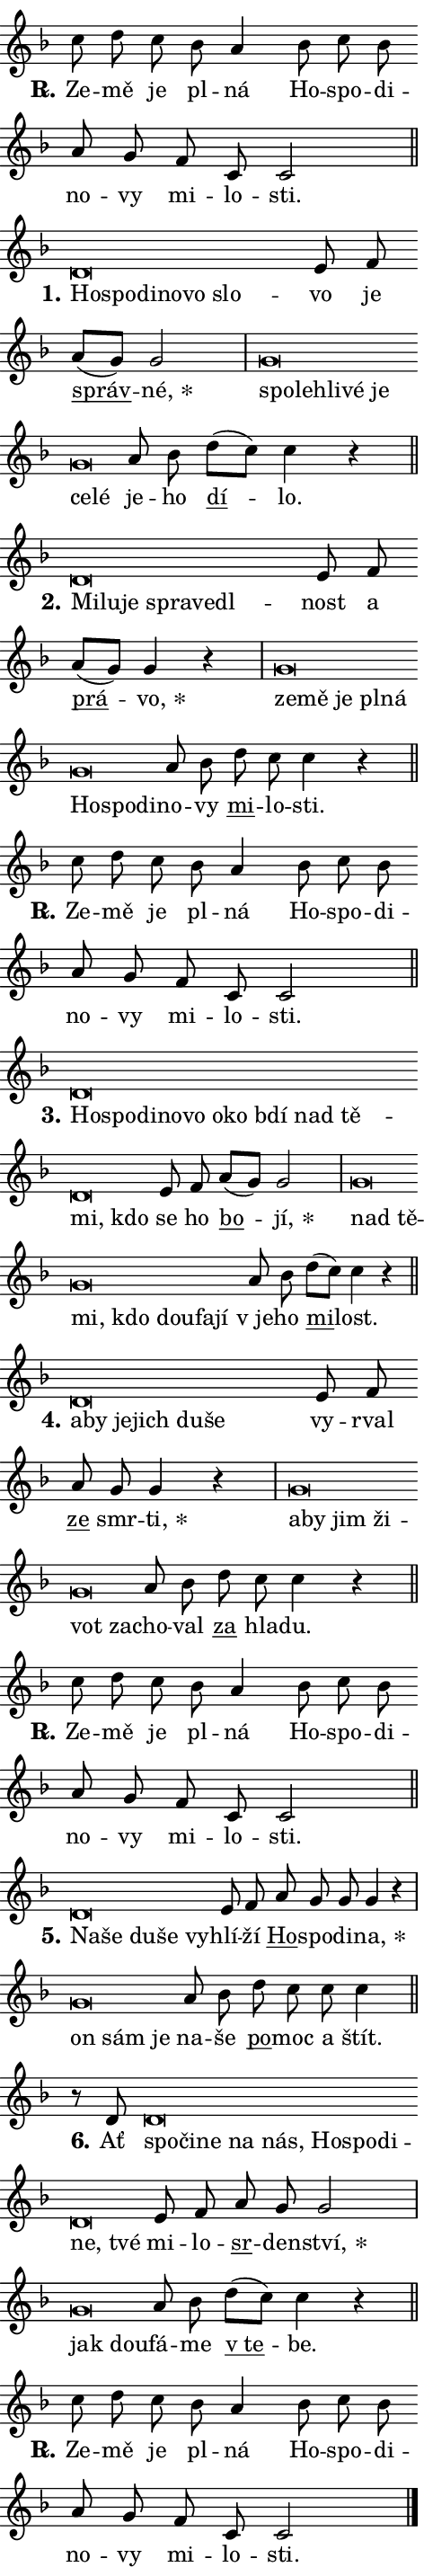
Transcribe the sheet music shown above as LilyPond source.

\version "2.24.0"
\header { tagline = "" }
\paper {
  indent = 0\cm
  top-margin = 0\cm
  right-margin = 0.13\cm % to fit lyric hyphens
  bottom-margin = 0\cm
  left-margin = 0\cm
  paper-width = 8\cm
  page-breaking = #ly:one-page-breaking
  system-system-spacing.basic-distance = #11
  score-system-spacing.basic-distance = #11
  ragged-last = ##f
}


%% Author: Thomas Morley
%% https://lists.gnu.org/archive/html/lilypond-user/2020-05/msg00002.html
#(define (line-position grob)
"Returns position of @var[grob} in current system:
   @code{'start}, if at first time-step
   @code{'end}, if at last time-step
   @code{'middle} otherwise
"
  (let* ((col (ly:item-get-column grob))
         (ln (ly:grob-object col 'left-neighbor))
         (rn (ly:grob-object col 'right-neighbor))
         (col-to-check-left (if (ly:grob? ln) ln col))
         (col-to-check-right (if (ly:grob? rn) rn col))
         (break-dir-left
           (and
             (ly:grob-property col-to-check-left 'non-musical #f)
             (ly:item-break-dir col-to-check-left)))
         (break-dir-right
           (and
             (ly:grob-property col-to-check-right 'non-musical #f)
             (ly:item-break-dir col-to-check-right))))
        (cond ((eqv? 1 break-dir-left) 'start)
              ((eqv? -1 break-dir-right) 'end)
              (else 'middle))))

#(define (tranparent-at-line-position vctor)
  (lambda (grob)
  "Relying on @code{line-position} select the relevant enry from @var{vctor}.
Used to determine transparency,"
    (case (line-position grob)
      ((end) (not (vector-ref vctor 0)))
      ((middle) (not (vector-ref vctor 1)))
      ((start) (not (vector-ref vctor 2))))))

noteHeadBreakVisibility =
#(define-music-function (break-visibility)(vector?)
"Makes @code{NoteHead}s transparent relying on @var{break-visibility}"
#{
  \override NoteHead.transparent =
    #(tranparent-at-line-position break-visibility)
#})

#(define delete-ledgers-for-transparent-note-heads
  (lambda (grob)
    "Reads whether a @code{NoteHead} is transparent.
If so this @code{NoteHead} is removed from @code{'note-heads} from
@var{grob}, which is supposed to be @code{LedgerLineSpanner}.
As a result ledgers are not printed for this @code{NoteHead}"
    (let* ((nhds-array (ly:grob-object grob 'note-heads))
           (nhds-list
             (if (ly:grob-array? nhds-array)
                 (ly:grob-array->list nhds-array)
                 '()))
           ;; Relies on the transparent-property being done before
           ;; Staff.LedgerLineSpanner.after-line-breaking is executed.
           ;; This is fragile ...
           (to-keep
             (remove
               (lambda (nhd)
                 (ly:grob-property nhd 'transparent #f))
               nhds-list)))
      ;; TODO find a better method to iterate over grob-arrays, similiar
      ;; to filter/remove etc for lists
      ;; For now rebuilt from scratch
      (set! (ly:grob-object grob 'note-heads)  '())
      (for-each
        (lambda (nhd)
          (ly:pointer-group-interface::add-grob grob 'note-heads nhd))
        to-keep))))

squashNotes = {
  \override NoteHead.X-extent = #'(-0.2 . 0.2)
  \override NoteHead.Y-extent = #'(-0.75 . 0)
  \override NoteHead.stencil =
    #(lambda (grob)
       (let ((pos (ly:grob-property grob 'staff-position)))
         (begin
           (if (< pos -7) (display "ERROR: Lower brevis then expected\n") (display ""))
           (if (<= pos -6) ly:text-interface::print ly:note-head::print))))
}
unSquashNotes = {
  \revert NoteHead.X-extent
  \revert NoteHead.Y-extent
  \revert NoteHead.stencil
}

hideNotes = \noteHeadBreakVisibility #begin-of-line-visible
unHideNotes = \noteHeadBreakVisibility #all-visible

% work-around for resetting accidentals
% https://lilypond.org/doc/v2.23/Documentation/notation/displaying-rhythms#unmetered-music
cadenzaMeasure = {
  \cadenzaOff
  \partial 1024 s1024
  \cadenzaOn
}

#(define-markup-command (accent layout props text) (markup?)
  "Underline accented syllable"
  (interpret-markup layout props
    #{\markup \override #'(offset . 4.3) \underline { #text }#}))

responsum = \markup \concat {
  "R" \hspace #-1.05 \path #0.1 #'((moveto 0 0.07) (lineto 0.9 0.8)) \hspace #0.05 "."
}

spaceSize = #0.6828661417322834 % exact space size for TeX Gyre Schola

\layout {
  \context {
    \Staff
    \remove "Time_signature_engraver"
    \override LedgerLineSpanner.after-line-breaking = #delete-ledgers-for-transparent-note-heads
  }
  \context {
    \Lyrics {
      \override LyricSpace.minimum-distance = \spaceSize
      \override LyricText.font-name = #"TeX Gyre Schola"
      \override LyricText.font-size = 1
      \override StanzaNumber.font-name = #"TeX Gyre Schola Bold"
      \override StanzaNumber.font-size = 1
    }
  }
  \context {
    \Score 
    \override NoteHead.text =
      #(lambda (grob) 
        (let ((pos (ly:grob-property grob 'staff-position)))
          #{\markup {
            \combine
              \halign #-0.55 \raise #(if (= pos -6) 0 0.5) \override #'(thickness . 2) \draw-line #'(3.2 . 0)
              \musicglyph "noteheads.sM1"
          }#}))
  }
}

% magnetic-lyrics.ily
%
%   written by
%     Jean Abou Samra <jean@abou-samra.fr>
%     Werner Lemberg <wl@gnu.org>
%
%   adapted by
%     Jiri Hon <jiri.hon@gmail.com>
%
% Version 2022-Apr-15

% https://www.mail-archive.com/lilypond-user@gnu.org/msg149350.html

#(define (Left_hyphen_pointer_engraver context)
   "Collect syllable-hyphen-syllable occurrences in lyrics and store
them in properties.  This engraver only looks to the left.  For
example, if the lyrics input is @code{foo -- bar}, it does the
following.

@itemize @bullet
@item
Set the @code{text} property of the @code{LyricHyphen} grob between
@q{foo} and @q{bar} to @code{foo}.

@item
Set the @code{left-hyphen} property of the @code{LyricText} grob with
text @q{foo} to the @code{LyricHyphen} grob between @q{foo} and
@q{bar}.
@end itemize

Use this auxiliary engraver in combination with the
@code{lyric-@/text::@/apply-@/magnetic-@/offset!} hook."
   (let ((hyphen #f)
         (text #f))
     (make-engraver
      (acknowledgers
       ((lyric-syllable-interface engraver grob source-engraver)
        (set! text grob)))
      (end-acknowledgers
       ((lyric-hyphen-interface engraver grob source-engraver)
        ;(when (not (grob::has-interface grob 'lyric-space-interface))
          (set! hyphen grob)));)
      ((stop-translation-timestep engraver)
       (when (and text hyphen)
         (ly:grob-set-object! text 'left-hyphen hyphen))
       (set! text #f)
       (set! hyphen #f)))))

#(define (lyric-text::apply-magnetic-offset! grob)
   "If the space between two syllables is less than the value in
property @code{LyricText@/.details@/.squash-threshold}, move the right
syllable to the left so that it gets concatenated with the left
syllable.

Use this function as a hook for
@code{LyricText@/.after-@/line-@/breaking} if the
@code{Left_@/hyphen_@/pointer_@/engraver} is active."
   (let ((hyphen (ly:grob-object grob 'left-hyphen #f)))
     (when hyphen
       (let ((left-text (ly:spanner-bound hyphen LEFT)))
         (when (grob::has-interface left-text 'lyric-syllable-interface)
           (let* ((common (ly:grob-common-refpoint grob left-text X))
                  (this-x-ext (ly:grob-extent grob common X))
                  (left-x-ext
                   (begin
                     ;; Trigger magnetism for left-text.
                     (ly:grob-property left-text 'after-line-breaking)
                     (ly:grob-extent left-text common X)))
                  ;; `delta` is the gap width between two syllables.
                  (delta (- (interval-start this-x-ext)
                            (interval-end left-x-ext)))
                  (details (ly:grob-property grob 'details))
                  (threshold (assoc-get 'squash-threshold details 0.2)))
             (when (< delta threshold)
               (let* (;; We have to manipulate the input text so that
                      ;; ligatures crossing syllable boundaries are not
                      ;; disabled.  For languages based on the Latin
                      ;; script this is essentially a beautification.
                      ;; However, for non-Western scripts it can be a
                      ;; necessity.
                      (lt (ly:grob-property left-text 'text))
                      (rt (ly:grob-property grob 'text))
                      (is-space (grob::has-interface hyphen 'lyric-space-interface))
                      (space (if is-space " " ""))
                      (extra-delta (if is-space spaceSize 0))
                      ;; Append new syllable.
                      (ltrt-space (if (and (string? lt) (string? rt))
                                (string-append lt space rt)
                                (make-concat-markup (list lt space rt))))
                      ;; Right-align `ltrt` to the right side.
                      (ltrt-space-markup (grob-interpret-markup
                               grob
                               (make-translate-markup
                                (cons (interval-length this-x-ext) 0)
                                (make-right-align-markup ltrt-space)))))
                 (begin
                   ;; Don't print `left-text`.
                   (ly:grob-set-property! left-text 'stencil #f)
                   ;; Set text and stencil (which holds all collected
                   ;; syllables so far) and shift it to the left.
                   (ly:grob-set-property! grob 'text ltrt-space)
                   (ly:grob-set-property! grob 'stencil ltrt-space-markup)
                   (ly:grob-translate-axis! grob (- (- delta extra-delta)) X))))))))))


#(define (lyric-hyphen::displace-bounds-first grob)
   ;; Make very sure this callback isn't triggered too early.
   (let ((left (ly:spanner-bound grob LEFT))
         (right (ly:spanner-bound grob RIGHT)))
     (ly:grob-property left 'after-line-breaking)
     (ly:grob-property right 'after-line-breaking)
     (ly:lyric-hyphen::print grob)))

squashThreshold = #0.4

\layout {
  \context {
    \Lyrics
    \consists #Left_hyphen_pointer_engraver
    \override LyricText.after-line-breaking =
      #lyric-text::apply-magnetic-offset!
    \override LyricHyphen.stencil = #lyric-hyphen::displace-bounds-first
    \override LyricText.details.squash-threshold = \squashThreshold
    \override LyricHyphen.minimum-distance = 0
    \override LyricHyphen.minimum-length = \squashThreshold
  }
}

squashText = \override LyricText.details.squash-threshold = 9999
unSquashText = \override LyricText.details.squash-threshold = \squashThreshold

leftText = \override LyricText.self-alignment-X = #LEFT
unLeftText = \revert LyricText.self-alignment-X

starOffset = #(lambda (grob) 
                (let ((x_offset (ly:self-alignment-interface::aligned-on-x-parent grob)))
                  (if (= x_offset 0) 0 (+ x_offset 1.2))))

star = #(define-music-function (syllable)(string?)
"Append star separator at the end of a syllable"
#{
  \once \override LyricText.X-offset = #starOffset
  \lyricmode { \markup {
    #syllable
    \override #'((font-name . "TeX Gyre Schola Bold")) \hspace #0.2 \lower #0.65 \larger "*"
  } }
#})

starAccent = #(define-music-function (syllable)(string?)
"Append star separator at the end of a syllable and make accent"
#{
  \once \override LyricText.X-offset = #starOffset
  \lyricmode { \markup {
    \accent #syllable
    \override #'((font-name . "TeX Gyre Schola Bold")) \hspace #0.2 \lower #0.65 \larger "*"
  } }
#})

breath = #(define-music-function (syllable)(string?)
"Append breathing indicator at the end of a syllable"
#{
  \lyricmode { \markup { #syllable "+" } }
#})

optionalBreath = #(define-music-function (syllable)(string?)
"Append optional breathing indicator at the end of a syllable"
#{
  \lyricmode { \markup { #syllable "(+)" } }
#})


\score {
    <<
        \new Voice = "melody" { \cadenzaOn \key f \major \relative { c''8 d c bes a4 \bar "" bes8 c bes \bar "" a g \bar "" f c c2 \cadenzaMeasure \bar "||" \break } }
        \new Lyrics \lyricsto "melody" { \lyricmode { \set stanza = \responsum
Ze -- mě je pl -- ná Ho -- spo -- di -- no -- vy mi -- lo -- sti. } }
    >>
    \layout {}
}

\score {
    <<
        \new Voice = "melody" { \cadenzaOn \key f \major \relative { \squashNotes d'\breve*1/16 \hideNotes \breve*1/16 \bar "" \breve*1/16 \bar "" \breve*1/16 \bar "" \breve*1/16 \breve*1/16 \bar "" \unHideNotes \unSquashNotes e8 f \bar "" a[( g)] g2 \cadenzaMeasure \bar "|" \squashNotes g\breve*1/16 \hideNotes \breve*1/16 \bar "" \breve*1/16 \bar "" \breve*1/16 \bar "" \breve*1/16 \bar "" \breve*1/16 \breve*1/16 \bar "" \unHideNotes \unSquashNotes a8 bes \bar "" d[( c)] c4 r \cadenzaMeasure \bar "||" \break } }
        \new Lyrics \lyricsto "melody" { \lyricmode { \set stanza = "1."
\leftText Ho -- \squashText spo -- di -- no -- vo slo -- \unLeftText \unSquashText vo je \markup \accent správ -- \star né, \leftText spo -- \squashText leh -- li -- vé je ce -- lé \unLeftText \unSquashText je -- ho \markup \accent dí -- lo. } }
    >>
    \layout {}
}

\score {
    <<
        \new Voice = "melody" { \cadenzaOn \key f \major \relative { \squashNotes d'\breve*1/16 \hideNotes \breve*1/16 \bar "" \breve*1/16 \bar "" \breve*1/16 \bar "" \breve*1/16 \breve*1/16 \bar "" \unHideNotes \unSquashNotes e8 f \bar "" a[( g)] g4 r \cadenzaMeasure \bar "|" \squashNotes g\breve*1/16 \hideNotes \breve*1/16 \bar "" \breve*1/16 \bar "" \breve*1/16 \bar "" \breve*1/16 \bar "" \breve*1/16 \bar "" \breve*1/16 \breve*1/16 \bar "" \unHideNotes \unSquashNotes a8 bes \bar "" d c c4 r \cadenzaMeasure \bar "||" \break } }
        \new Lyrics \lyricsto "melody" { \lyricmode { \set stanza = "2."
\leftText Mi -- \squashText lu -- je spra -- ve -- dl -- \unLeftText \unSquashText nost a \markup \accent prá -- \star vo, \leftText ze -- \squashText mě je pl -- ná Ho -- spo -- di -- \unLeftText \unSquashText no -- vy \markup \accent mi -- lo -- sti. } }
    >>
    \layout {}
}

\score {
    <<
        \new Voice = "melody" { \cadenzaOn \key f \major \relative { c''8 d c bes a4 \bar "" bes8 c bes \bar "" a g \bar "" f c c2 \cadenzaMeasure \bar "||" \break } }
        \new Lyrics \lyricsto "melody" { \lyricmode { \set stanza = \responsum
Ze -- mě je pl -- ná Ho -- spo -- di -- no -- vy mi -- lo -- sti. } }
    >>
    \layout {}
}

\score {
    <<
        \new Voice = "melody" { \cadenzaOn \key f \major \relative { \squashNotes d'\breve*1/16 \hideNotes \breve*1/16 \bar "" \breve*1/16 \bar "" \breve*1/16 \bar "" \breve*1/16 \bar "" \breve*1/16 \bar "" \breve*1/16 \bar "" \breve*1/16 \bar "" \breve*1/16 \bar "" \breve*1/16 \bar "" \breve*1/16 \breve*1/16 \bar "" \unHideNotes \unSquashNotes e8 f \bar "" a[( g)] g2 \cadenzaMeasure \bar "|" \squashNotes g\breve*1/16 \hideNotes \breve*1/16 \bar "" \breve*1/16 \bar "" \breve*1/16 \bar "" \breve*1/16 \bar "" \breve*1/16 \breve*1/16 \bar "" \unHideNotes \unSquashNotes a8 bes \bar "" d[( c)] c4 r \cadenzaMeasure \bar "||" \break } }
        \new Lyrics \lyricsto "melody" { \lyricmode { \set stanza = "3."
\leftText Ho -- \squashText spo -- di -- no -- vo o -- ko bdí nad tě -- mi, kdo \unLeftText \unSquashText se ho \markup \accent bo -- \star jí, \leftText nad \squashText tě -- mi, kdo dou -- fa -- jí \unLeftText \unSquashText "v je" -- ho \markup \accent mi -- lost. } }
    >>
    \layout {}
}

\score {
    <<
        \new Voice = "melody" { \cadenzaOn \key f \major \relative { \squashNotes d'\breve*1/16 \hideNotes \breve*1/16 \bar "" \breve*1/16 \bar "" \breve*1/16 \bar "" \breve*1/16 \breve*1/16 \bar "" \unHideNotes \unSquashNotes e8 f \bar "" a g g4 r \cadenzaMeasure \bar "|" \squashNotes g\breve*1/16 \hideNotes \breve*1/16 \bar "" \breve*1/16 \bar "" \breve*1/16 \bar "" \breve*1/16 \breve*1/16 \bar "" \unHideNotes \unSquashNotes a8 bes \bar "" d c c4 r \cadenzaMeasure \bar "||" \break } }
        \new Lyrics \lyricsto "melody" { \lyricmode { \set stanza = "4."
\leftText a -- \squashText by je -- jich du -- še \unLeftText \unSquashText vy -- rval \markup \accent ze smr -- \star ti, \leftText a -- \squashText by jim ži -- vot za -- \unLeftText \unSquashText cho -- val \markup \accent za hla -- du. } }
    >>
    \layout {}
}

\score {
    <<
        \new Voice = "melody" { \cadenzaOn \key f \major \relative { c''8 d c bes a4 \bar "" bes8 c bes \bar "" a g \bar "" f c c2 \cadenzaMeasure \bar "||" \break } }
        \new Lyrics \lyricsto "melody" { \lyricmode { \set stanza = \responsum
Ze -- mě je pl -- ná Ho -- spo -- di -- no -- vy mi -- lo -- sti. } }
    >>
    \layout {}
}

\score {
    <<
        \new Voice = "melody" { \cadenzaOn \key f \major \relative { \squashNotes d'\breve*1/16 \hideNotes \breve*1/16 \bar "" \breve*1/16 \bar "" \breve*1/16 \breve*1/16 \bar "" \unHideNotes \unSquashNotes e8 f \bar "" a g g g4 r \cadenzaMeasure \bar "|" \squashNotes g\breve*1/16 \hideNotes \breve*1/16 \breve*1/16 \bar "" \unHideNotes \unSquashNotes a8 bes \bar "" d c c c4 \cadenzaMeasure \bar "||" \break } }
        \new Lyrics \lyricsto "melody" { \lyricmode { \set stanza = "5."
\leftText Na -- \squashText še du -- še vy -- \unLeftText \unSquashText hlí -- ží \markup \accent Ho -- spo -- di -- \star na, \leftText on \squashText sám je \unLeftText \unSquashText na -- še \markup \accent po -- moc a štít. } }
    >>
    \layout {}
}

\score {
    <<
        \new Voice = "melody" { \cadenzaOn \key f \major \relative { r8 d' \squashNotes d\breve*1/16 \hideNotes \breve*1/16 \bar "" \breve*1/16 \bar "" \breve*1/16 \bar "" \breve*1/16 \bar "" \breve*1/16 \bar "" \breve*1/16 \bar "" \breve*1/16 \bar "" \breve*1/16 \breve*1/16 \bar "" \unHideNotes \unSquashNotes e8 f \bar "" a g g2 \cadenzaMeasure \bar "|" \squashNotes g\breve*1/16 \hideNotes \breve*1/16 \bar "" \unHideNotes \unSquashNotes a8 bes \bar "" d[( c)] c4 r \cadenzaMeasure \bar "||" \break } }
        \new Lyrics \lyricsto "melody" { \lyricmode { \set stanza = "6."
Ať \leftText spo -- \squashText či -- ne na nás, Ho -- spo -- di -- ne, tvé \unLeftText \unSquashText mi -- lo -- \markup \accent sr -- den -- \star ství, \leftText jak \squashText dou -- \unLeftText \unSquashText fá -- me \markup \accent "v te" -- be. } }
    >>
    \layout {}
}

\score {
    <<
        \new Voice = "melody" { \cadenzaOn \key f \major \relative { c''8 d c bes a4 \bar "" bes8 c bes \bar "" a g \bar "" f c c2 \cadenzaMeasure \bar "||" \break } \bar "|." }
        \new Lyrics \lyricsto "melody" { \lyricmode { \set stanza = \responsum
Ze -- mě je pl -- ná Ho -- spo -- di -- no -- vy mi -- lo -- sti. } }
    >>
    \layout {}
}
